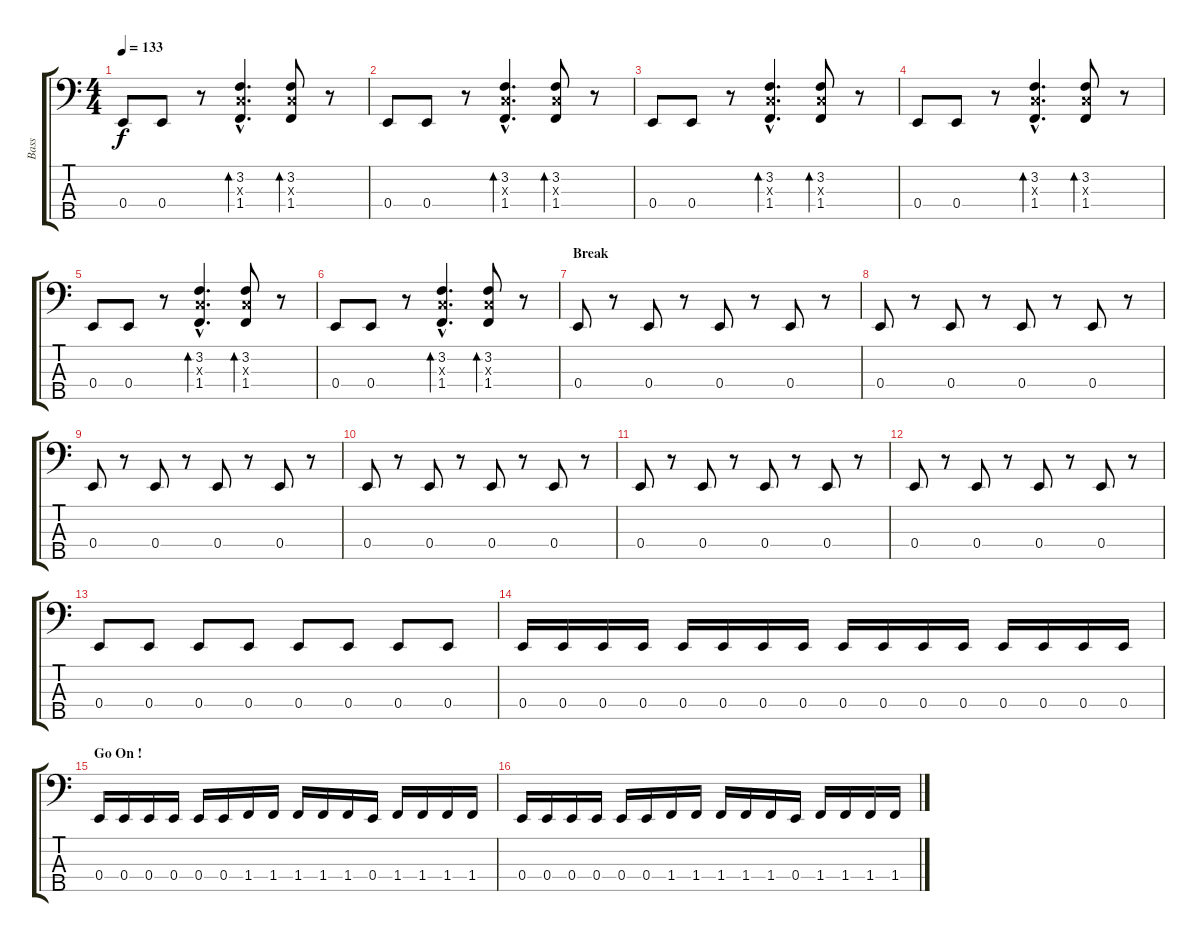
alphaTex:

\track ("Bass" "Bass") {instrument electricbasspick}
\staff {score tabs}
\tuning (G2 D2 A1 E1 B0) {hide}
\ts (4 4)
\tempo 133
\clef f4
\ks c
0.4.8{dy f} 0.4.8 r.8 (3.2{hac} 3.3{hac x} 1.4{hac}).4{d bd 60} (3.2 3.3{x} 1.4).8{bd 60} r.8 |
0.4.8 0.4.8 r.8 (3.2{hac} 3.3{hac x} 1.4{hac}).4{d bd 60} (3.2 3.3{x} 1.4).8{bd 60} r.8 |
0.4.8 0.4.8 r.8 (3.2{hac} 3.3{hac x} 1.4{hac}).4{d bd 60} (3.2 3.3{x} 1.4).8{bd 60} r.8 |
0.4.8 0.4.8 r.8 (3.2{hac} 3.3{hac x} 1.4{hac}).4{d bd 60} (3.2 3.3{x} 1.4).8{bd 60} r.8 |
0.4.8 0.4.8 r.8 (3.2{hac} 3.3{hac x} 1.4{hac}).4{d bd 60} (3.2 3.3{x} 1.4).8{bd 60} r.8 |
0.4.8 0.4.8 r.8 (3.2{hac} 3.3{hac x} 1.4{hac}).4{d bd 60} (3.2 3.3{x} 1.4).8{bd 60} r.8 |
\section ("" "Break")
0.4.8 r.8 0.4.8 r.8 0.4.8 r.8 0.4.8 r.8 |
0.4.8 r.8 0.4.8 r.8 0.4.8 r.8 0.4.8 r.8 |
0.4.8 r.8 0.4.8 r.8 0.4.8 r.8 0.4.8 r.8 |
0.4.8 r.8 0.4.8 r.8 0.4.8 r.8 0.4.8 r.8 |
0.4.8 r.8 0.4.8 r.8 0.4.8 r.8 0.4.8 r.8 |
0.4.8 r.8 0.4.8 r.8 0.4.8 r.8 0.4.8 r.8 |
0.4.8 0.4.8 0.4.8 0.4.8 0.4.8 0.4.8 0.4.8 0.4.8 |
0.4.16 0.4.16 0.4.16 0.4.16 0.4.16 0.4.16 0.4.16 0.4.16 0.4.16 0.4.16 0.4.16 0.4.16 0.4.16 0.4.16 0.4.16 0.4.16 |
\section ("" "Go On !")
0.4.16 0.4.16 0.4.16 0.4.16 0.4.16 0.4.16 1.4.16 1.4.16 1.4.16 1.4.16 1.4.16 0.4.16 1.4.16 1.4.16 1.4.16 1.4.16 |
0.4.16 0.4.16 0.4.16 0.4.16 0.4.16 0.4.16 1.4.16 1.4.16 1.4.16 1.4.16 1.4.16 0.4.16 1.4.16 1.4.16 1.4.16 1.4.16
